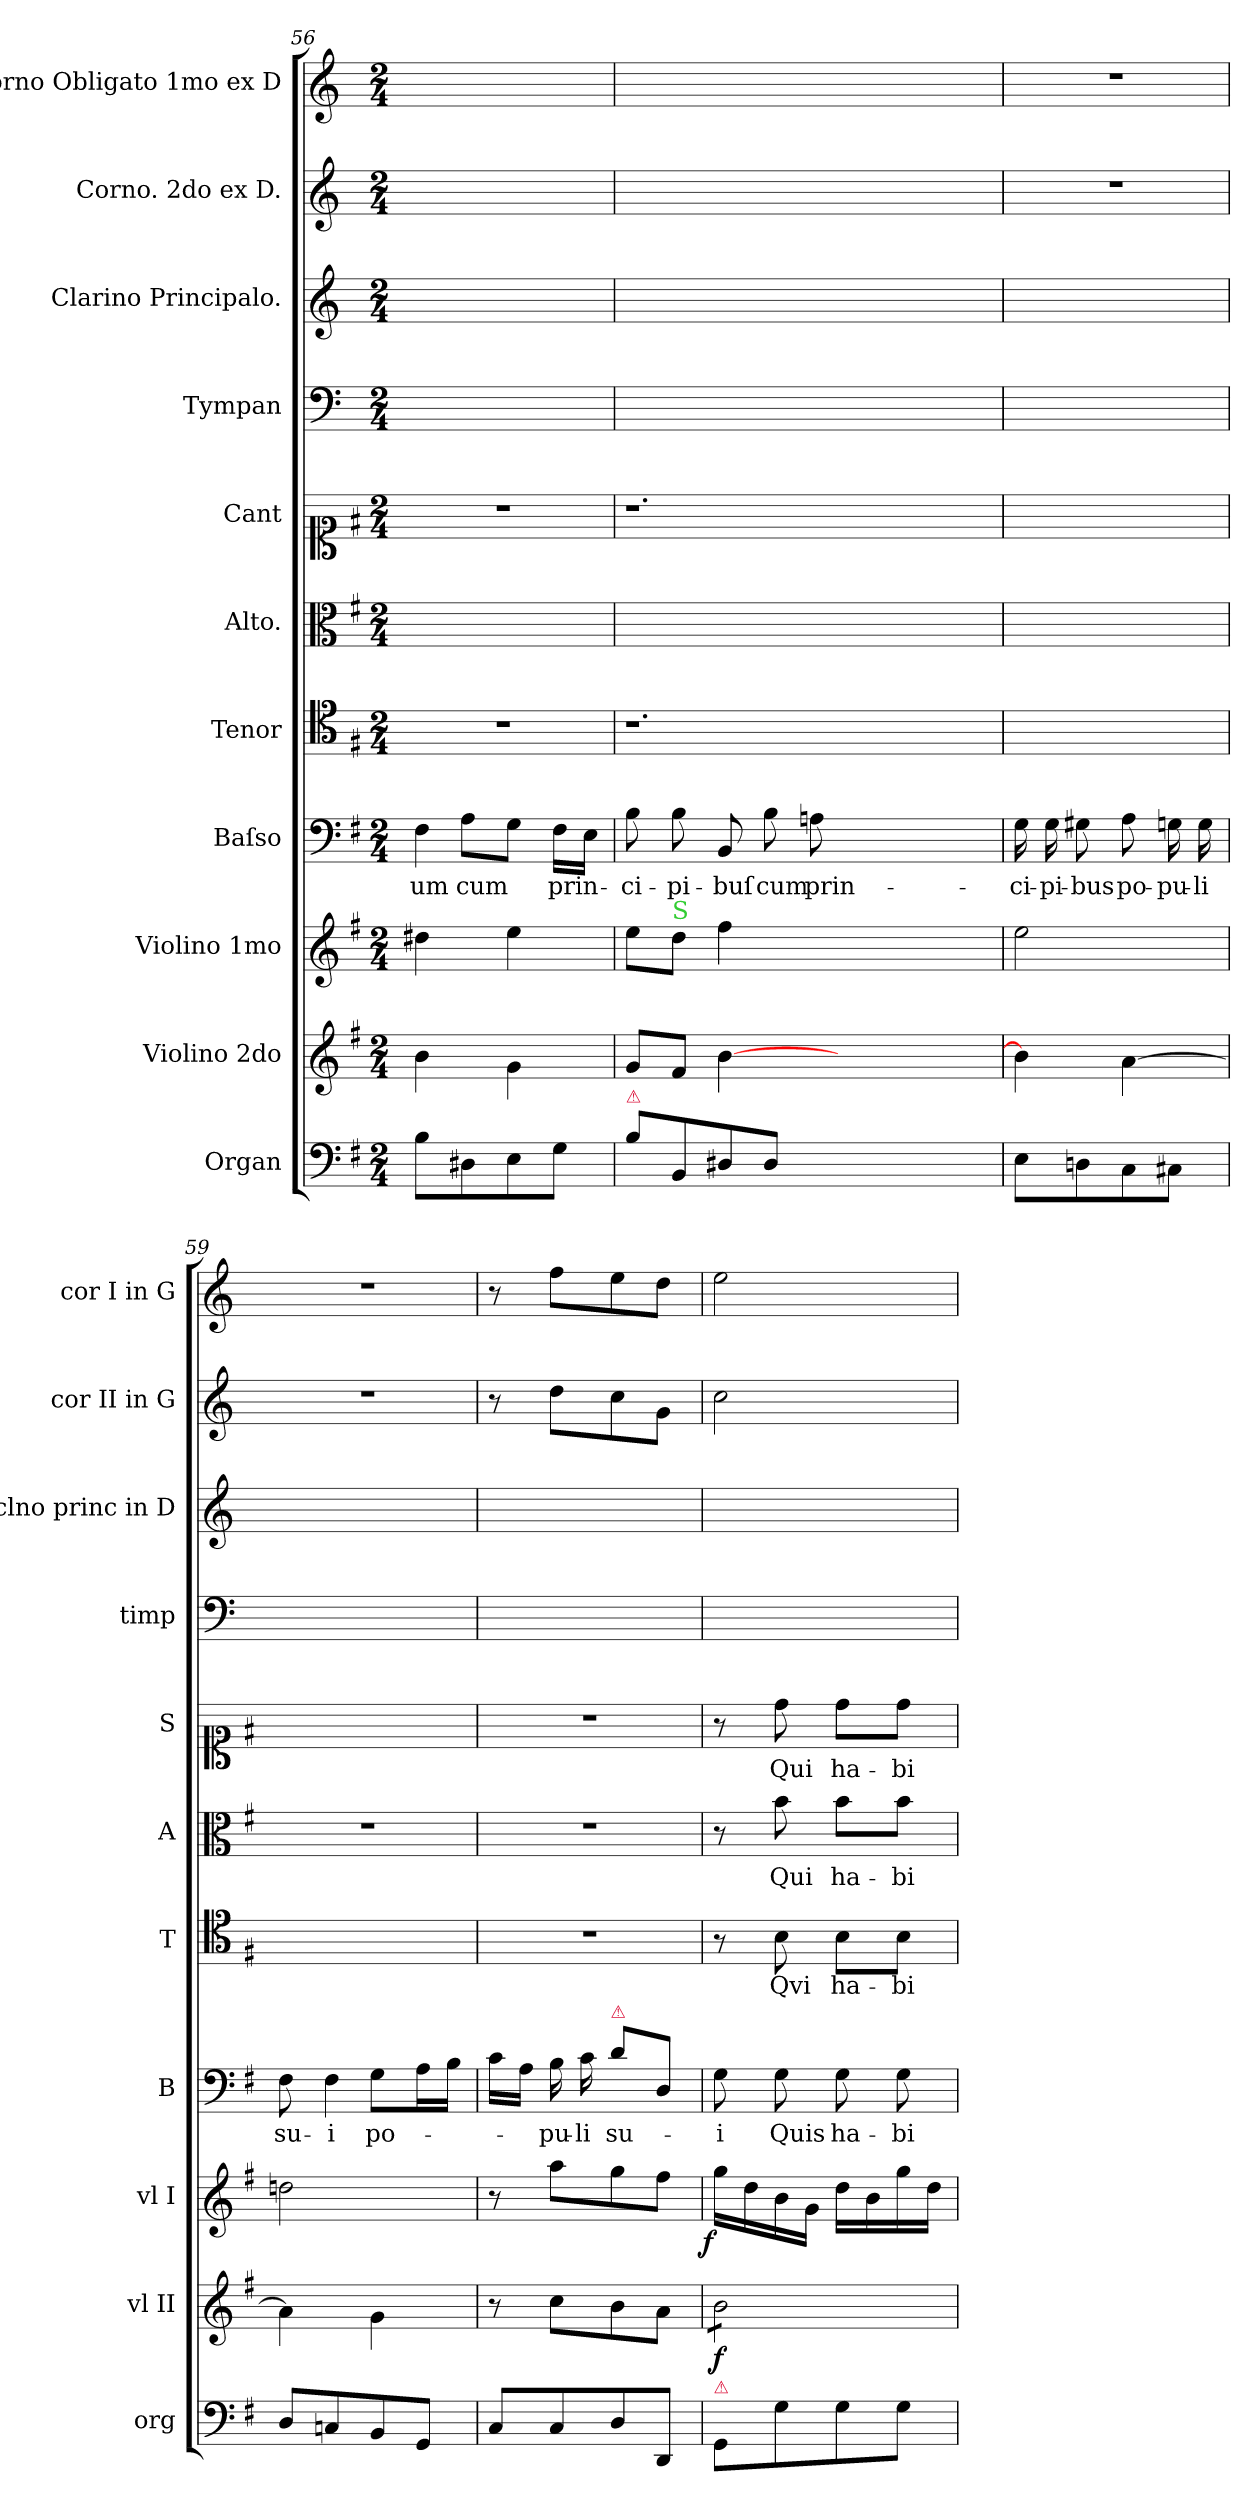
**kern	**dynam	**kern	**dynam	**kern	**dynam	**kern	**text	**kern	**text	**kern	**text	**kern	**text	**kern	**kern	**kern	**kern
*part11	*part11	*part10	*part10	*part9	*part9	*part8	*part8	*part7	*part7	*part6	*part6	*part5	*part5	*part4	*part3	*part2	*part1
*staff11	*staff11	*staff10	*staff10	*staff9	*staff9	*staff8	*staff8	*staff7	*staff7	*staff6	*staff6	*staff5	*staff5	*staff4	*staff3	*staff2	*staff1
*I"Organ	*	*I"Violino 2do	*	*I"Violino 1mo	*	*I"Baſso	*	*I"Tenor	*	*I"Alto.	*	*I"Cant	*	*I"Tympan	*I"Clarino Principalo.	*I"Corno. 2do ex D.	*I"Corno Obligato 1mo ex D
*I'org	*	*I'vl II	*	*I'vl I	*	*I'B	*	*I'T	*	*I'A	*	*I'S	*	*I'timp	*I'clno princ in D	*I'cor II in G	*I'cor I in G
*clefF4	*	*clefG2	*	*clefG2	*	*clefF4	*	*clefC4	*	*clefC3	*	*clefC1	*	*clefF4	*clefG2	*clefG2	*clefG2
*	*	*	*	*	*	*	*	*	*	*	*	*	*	*	*ITrd-1c-2	*ITrd3c5	*ITrd3c5
*k[f#]	*	*k[f#]	*	*k[f#]	*	*k[f#]	*	*k[f#]	*	*k[f#]	*	*k[f#]	*	*k[]	*k[f#c#]	*k[f#]	*k[f#]
*M2/4	*	*M2/4	*	*M2/4	*	*M2/4	*	*M2/4	*	*M2/4	*	*M2/4	*	*M2/4	*M2/4	*M2/4	*M2/4
=56	=56	=56	=56	=56	=56	=56	=56	=56	=56	=56	=56	=56	=56	=56	=56	=56	=56
!	!	!	!	!	!	!LO:N:vis=4	!	!	!	!	!	!	!	!	!	!	!
8B\L	.	4b\	.	4dd#X\	.	8F#\	-um	2r	.	2ryy	.	2r	.	2ryy	2ryy	2ryy	2ryy
8D#X\	.	.	.	.	.	8A\L	cum	.	.	.	.	.	.	.	.	.	.
8E\	.	4g\	.	4ee\	.	8G\J	.	.	.	.	.	.	.	.	.	.	.
8G\J	.	.	.	.	.	16F#\LL	prin-	.	.	.	.	.	.	.	.	.	.
.	.	.	.	.	.	16E\JJ	.	.	.	.	.	.	.	.	.	.	.
=57	=57	=57	=57	=57	=57	=57	=57	=57	=57	=57	=57	=57	=57	=57	=57	=57	=57
!LO:TX:a:color=crimson:t=⚠	!	!	!	!	!	!	!	!	!	!	!	!	!	!	!	!	!
8B\L	.	8g/L	.	8ee\L	.	8B\	-ci-	1.r	.	1.ryy	.	1.r	.	2ryy	2ryy	1.ryy	1.ryy
!	!	!	!	!LO:TX:a:color=limegreen:t=S	!	!	!	!	!	!	!	!	!	!	!	!	!
8BB/	.	8f#/J	.	8dd\J	.	8B\	-pi-	.	.	.	.	.	.	.	.	.	.
8D#X/	.	[4b\	.	4ff#\	.	8BB/	-buſ	.	.	.	.	.	.	.	.	.	.
!	!	!	!	!	!	!LO:N:vis=8	!	!	!	!	!	!	!	!	!	!	!
8D#/J	.	.	.	.	.	16B\	cum	.	.	.	.	.	.	.	.	.	.
!	!	!	!	!	!	!LO:N:vis=8	!	!	!	!	!	!	!	!	!	!	!
.	.	.	.	.	.	16An\	prin-	.	.	.	.	.	.	.	.	.	.
1ryy	.	1ryy	.	1ryy	.	1ryy	.	.	.	.	.	.	.	1ryy	1ryy	.	.
=58	=58	=58	=58	=58	=58	=58	=58	=58	=58	=58	=58	=58	=58	=58	=58	=58	=58
8E\L	.	4b\]	.	2ee\	.	16G\	-ci-	2ryy	.	2ryy	.	2ryy	.	2ryy	2ryy	2r	2r
.	.	.	.	.	.	16G\	-pi-	.	.	.	.	.	.	.	.	.	.
8Dn\	.	.	.	.	.	8G#X\	-bus	.	.	.	.	.	.	.	.	.	.
8C\	.	[4a\	.	.	.	8A\	po-	.	.	.	.	.	.	.	.	.	.
8C#X\J	.	.	.	.	.	16Gn\	-pu-	.	.	.	.	.	.	.	.	.	.
.	.	.	.	.	.	16G\	-li	.	.	.	.	.	.	.	.	.	.
=59	=59	=59	=59	=59	=59	=59	=59	=59	=59	=59	=59	=59	=59	=59	=59	=59	=59
8D/L	.	4a\]	.	2ddn\	.	8F#\	su-	2ryy	.	2r	.	2ryy	.	2ryy	2ryy	2r	2r
!	!	!	!	!	!	!LO:N:vis=4	!	!	!	!	!	!	!	!	!	!	!
8Cn/	.	.	.	.	.	8F#\	-i	.	.	.	.	.	.	.	.	.	.
8BB/	.	4g\	.	.	.	8G\L	po-	.	.	.	.	.	.	.	.	.	.
8GG/J	.	.	.	.	.	16A\L	.	.	.	.	.	.	.	.	.	.	.
.	.	.	.	.	.	16B\JJ	.	.	.	.	.	.	.	.	.	.	.
=60	=60	=60	=60	=60	=60	=60	=60	=60	=60	=60	=60	=60	=60	=60	=60	=60	=60
8C/L	.	8r	.	8r	.	16c\LL	.	2r	.	2r	.	2r	.	2ryy	2ryy	8r	8r
.	.	.	.	.	.	16A\JJ	.	.	.	.	.	.	.	.	.	.	.
8C/	.	8cc\L	.	8aa\L	.	16B\	-pu-	.	.	.	.	.	.	.	.	8a\L	8cc\L
.	.	.	.	.	.	16c\	-li	.	.	.	.	.	.	.	.	.	.
!	!	!	!	!	!	!LO:TX:a:color=crimson:t=⚠	!	!	!	!	!	!	!	!	!	!	!
8D/	.	8b\	.	8gg\	.	8d\L	su-	.	.	.	.	.	.	.	.	8g\	8b\
8DD/J	.	8a\J	.	8ff#\J	.	8D/J	.	.	.	.	.	.	.	.	.	8d\J	8a\J
=61	=61	=61	=61	=61	=61	=61	=61	=61	=61	=61	=61	=61	=61	=61	=61	=61	=61
!LO:TX:a:color=crimson:t=⚠	!	!	!	!	!	!	!	!	!	!	!	!	!	!	!	!	!
!	!LO:DY:b	!	!LO:DY:b	!	!LO:DY:b:rj	!	!	!	!	!	!	!	!	!	!	!	!
*	*	*tremolo	*	*	*	*	*	*	*	*	*	*	*	*	*	*	*
8GG/L	for	8b\L	f	16gg\LL	f	8G\	-i	8r	.	8r	.	8r	.	2ryy	2ryy	2g\	2b\
.	.	.	.	16dd\	.	.	.	.	.	.	.	.	.	.	.	.	.
8G\	.	8b\	.	16b\	.	8G\	Quis	8B\	Qvi	8b\	Qui	8dd\	Qui	.	.	.	.
.	.	.	.	16g\JJ	.	.	.	.	.	.	.	.	.	.	.	.	.
8G\	.	8b\	.	16dd\LL	.	8G\	ha-	8B\L	ha-	8b\L	ha-	8dd\L	ha-	.	.	.	.
.	.	.	.	16b\	.	.	.	.	.	.	.	.	.	.	.	.	.
8G\J	.	8b\J	.	16gg\	.	8G\	-bi-	8B\J	-bi-	8b\J	-bi-	8dd\J	-bi-	.	.	.	.
*	*	*Xtremolo	*	*	*	*	*	*	*	*	*	*	*	*	*	*	*
.	.	.	.	16dd\JJ	.	.	.	.	.	.	.	.	.	.	.	.	.
=	=	=	=	=	=	=	=	=	=	=	=	=	=	=	=	=	=
*-	*-	*-	*-	*-	*-	*-	*-	*-	*-	*-	*-	*-	*-	*-	*-	*-	*-
